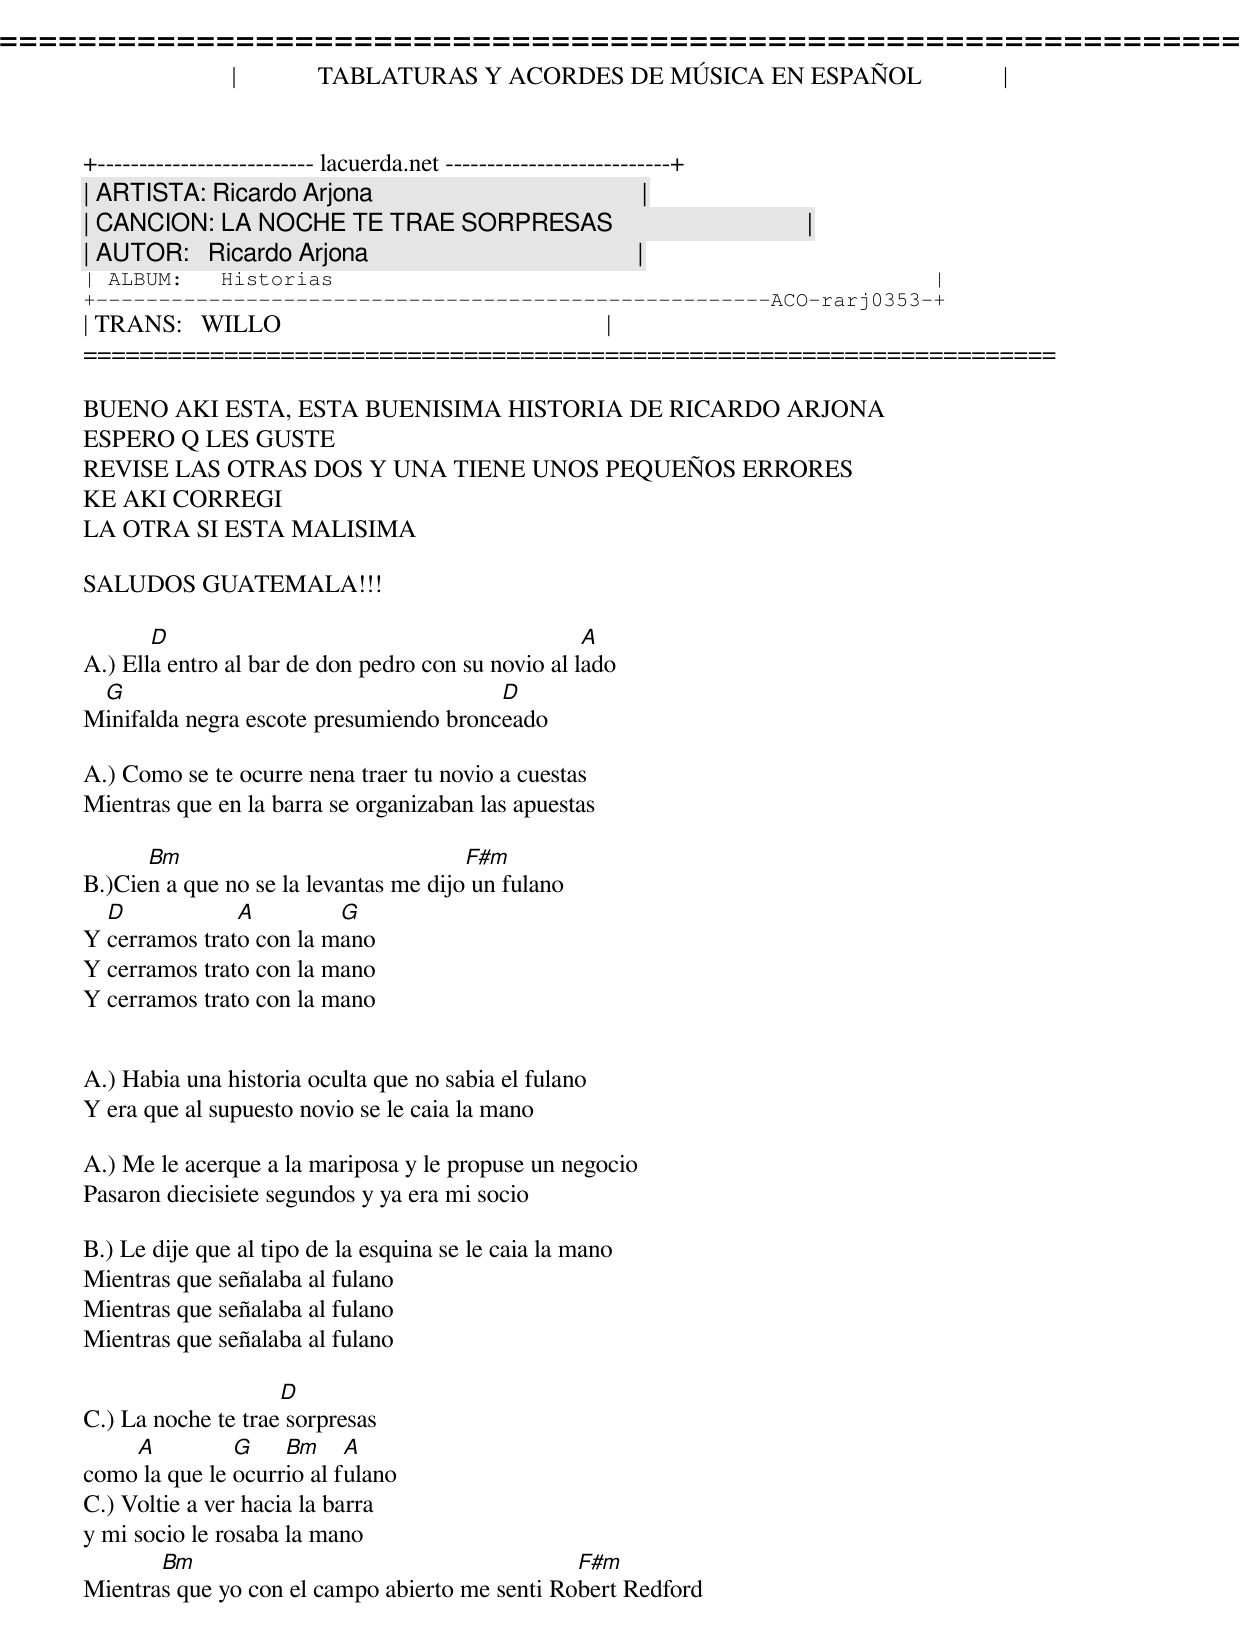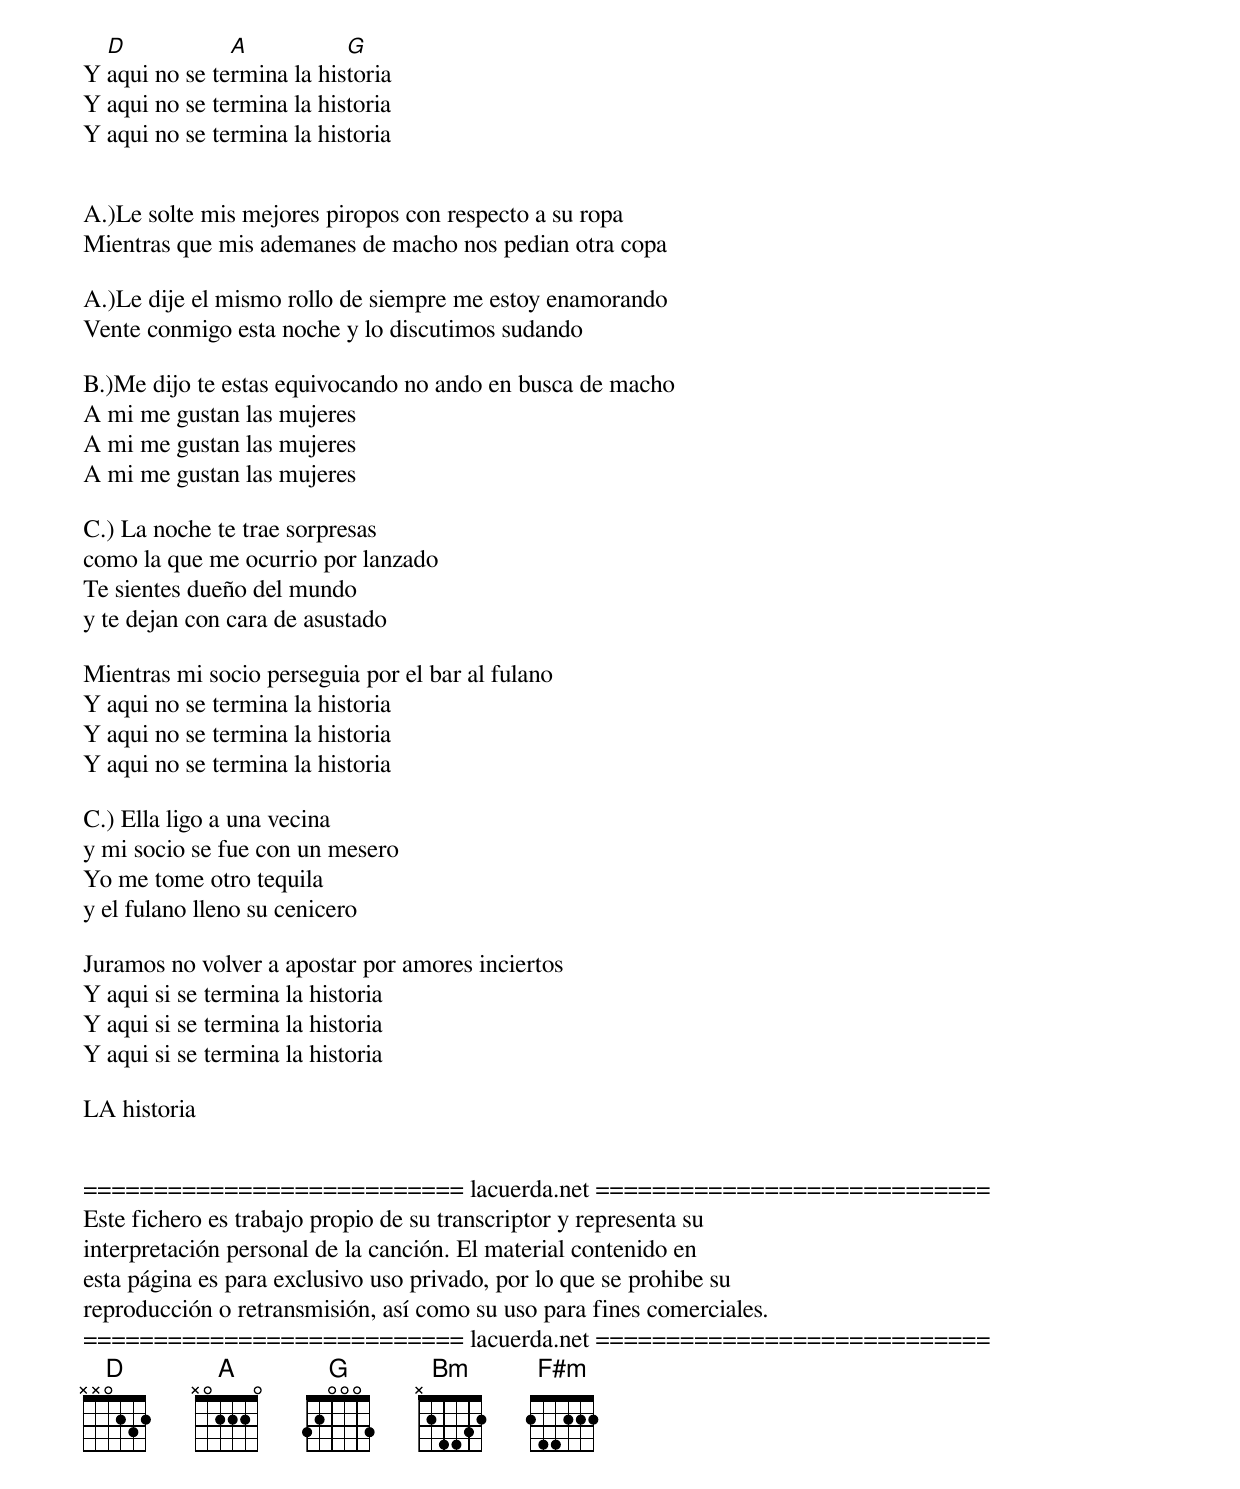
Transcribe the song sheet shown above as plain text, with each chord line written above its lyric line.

=====================================================================
|             TABLATURAS Y ACORDES DE MÚSICA EN ESPAÑOL             |
+-------------------------- lacuerda.net ---------------------------+
| ARTISTA: Ricardo Arjona                                           |
| CANCION: LA NOCHE TE TRAE SORPRESAS                               |
| AUTOR:   Ricardo Arjona                                           |
| ALBUM:   Historias                                                |
+------------------------------------------------------ACO-rarj0353-+
| TRANS:   WILLO                                                    |
=====================================================================

BUENO AKI ESTA, ESTA BUENISIMA HISTORIA DE RICARDO ARJONA
ESPERO Q LES GUSTE
REVISE LAS OTRAS DOS Y UNA TIENE UNOS PEQUEÑOS ERRORES
KE AKI CORREGI
LA OTRA SI ESTA MALISIMA

SALUDOS GUATEMALA!!!

       D                                            A
A.) Ella entro al bar de don pedro con su novio al lado
 G                                      D
Minifalda negra escote presumiendo bronceado

A.) Como se te ocurre nena traer tu novio a cuestas
Mientras que en la barra se organizaban las apuestas

      Bm                               F#m
B.)Cien a que no se la levantas me dijo un fulano
  D            A         G
Y cerramos trato con la mano
Y cerramos trato con la mano
Y cerramos trato con la mano


A.) Habia una historia oculta que no sabia el fulano
Y era que al supuesto novio se le caia la mano

A.) Me le acerque a la mariposa y le propuse un negocio
Pasaron diecisiete segundos y ya era mi socio

B.) Le dije que al tipo de la esquina se le caia la mano
Mientras que señalaba al fulano
Mientras que señalaba al fulano
Mientras que señalaba al fulano

                    D
C.) La noche te trae sorpresas
    A          G    Bm     A
como la que le ocurrio al fulano
C.) Voltie a ver hacia la barra
y mi socio le rosaba la mano
       Bm                                       F#m
Mientras que yo con el campo abierto me senti Robert Redford
  D            A           G
Y aqui no se termina la historia
Y aqui no se termina la historia
Y aqui no se termina la historia


A.)Le solte mis mejores piropos con respecto a su ropa
Mientras que mis ademanes de macho nos pedian otra copa

A.)Le dije el mismo rollo de siempre me estoy enamorando
Vente conmigo esta noche y lo discutimos sudando

B.)Me dijo te estas equivocando no ando en busca de macho
A mi me gustan las mujeres
A mi me gustan las mujeres
A mi me gustan las mujeres

C.) La noche te trae sorpresas
como la que me ocurrio por lanzado
Te sientes dueño del mundo
y te dejan con cara de asustado

Mientras mi socio perseguia por el bar al fulano
Y aqui no se termina la historia
Y aqui no se termina la historia
Y aqui no se termina la historia

C.) Ella ligo a una vecina
y mi socio se fue con un mesero
Yo me tome otro tequila
y el fulano lleno su cenicero

Juramos no volver a apostar por amores inciertos
Y aqui si se termina la historia
Y aqui si se termina la historia
Y aqui si se termina la historia

LA historia


=========================== lacuerda.net ============================
Este fichero es trabajo propio de su transcriptor y representa su
interpretación personal de la canción. El material contenido en
esta página es para exclusivo uso privado, por lo que se prohibe su
reproducción o retransmisión, así como su uso para fines comerciales.
=========================== lacuerda.net ============================
